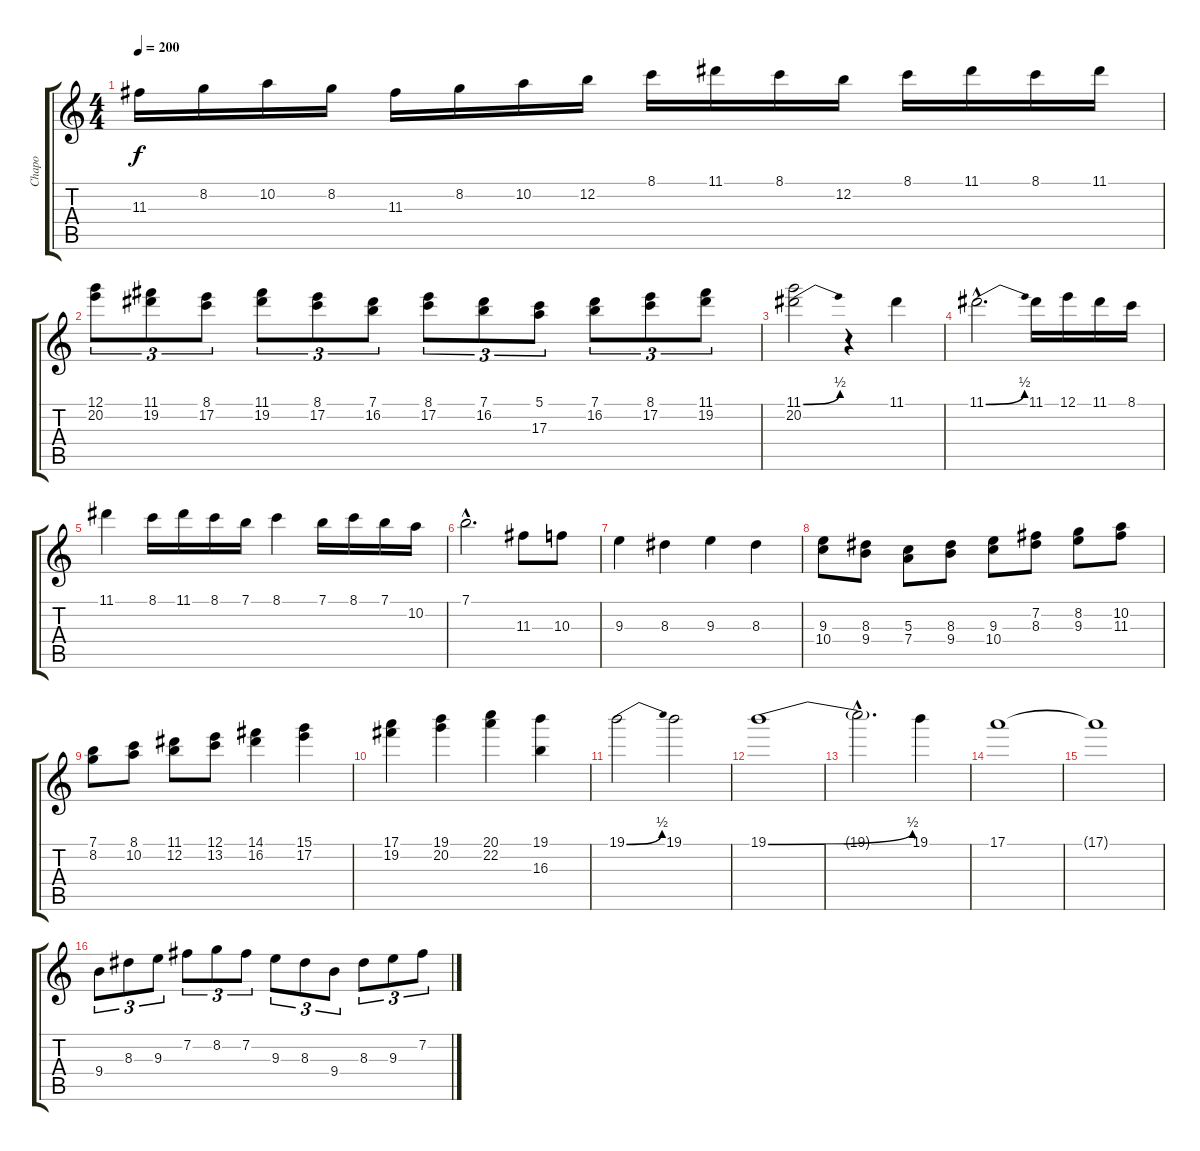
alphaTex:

\track ("Chapo" "Chapo") {instrument distortionguitar}
\staff {score tabs}
\tuning (E4 B3 G3 D3 A2 E2) {hide}
\ts (4 4)
\tempo 200
\clef g2
\ks c
11.3.16{dy f} 8.2.16 10.2.16 8.2.16 11.3.16 8.2.16 10.2.16 12.2.16 8.1.16 11.1.16 8.1.16 12.2.16 8.1.16 11.1.16 8.1.16 11.1.16 |
(12.1 20.2).8{tu (3 2)} (11.1 19.2).8{tu (3 2)} (8.1 17.2).8{tu (3 2)} (11.1 19.2).8{tu (3 2)} (8.1 17.2).8{tu (3 2)} (7.1 16.2).8{tu (3 2)} (8.1 17.2).8{tu (3 2)} (7.1 16.2).8{tu (3 2)} (5.1 17.3).8{tu (3 2)} (7.1 16.2).8{tu (3 2)} (8.1 17.2).8{tu (3 2)} (11.1 19.2).8{tu (3 2)} |
(11.1{be (bend 0 0 60 2)} 20.2).2 r.4 11.1.4 |
11.1{be (bend 0 0 60 2) hac}.2{d} 11.1.16 12.1.16 11.1.16 8.1.16 |
11.1.4 8.1.16 11.1.16 8.1.16 7.1.16 8.1.4 7.1.16 8.1.16 7.1.16 10.2.16 |
7.1{hac}.2{d} 11.3.8 10.3.8 |
9.3.4 8.3.4 9.3.4 8.3.4 |
(9.3 10.4).8 (8.3 9.4).8 (5.3 7.4).8 (8.3 9.4).8 (9.3 10.4).8 (7.2 8.3).8 (8.2 9.3).8 (10.2 11.3).8 |
(7.1 8.2).8 (8.1 10.2).8 (11.1 12.2).8 (12.1 13.2).8 (14.1 16.2).4 (15.1 17.2).4 |
(17.1 19.2).4 (19.1 20.2).4 (20.1 22.2).4 (19.1 16.3).4 |
19.1{be (bend 0 0 60 2)}.2 19.1.2 |
19.1{be (bend 0 0 60 2)}.1 |
19.1{hac t}.2{d} 19.1.4 |
17.1.1 |
17.1{t}.1 |
9.4.8{tu (3 2)} 8.3.8{tu (3 2)} 9.3.8{tu (3 2)} 7.2.8{tu (3 2)} 8.2.8{tu (3 2)} 7.2.8{tu (3 2)} 9.3.8{tu (3 2)} 8.3.8{tu (3 2)} 9.4.8{tu (3 2)} 8.3.8{tu (3 2)} 9.3.8{tu (3 2)} 7.2.8{tu (3 2)}
